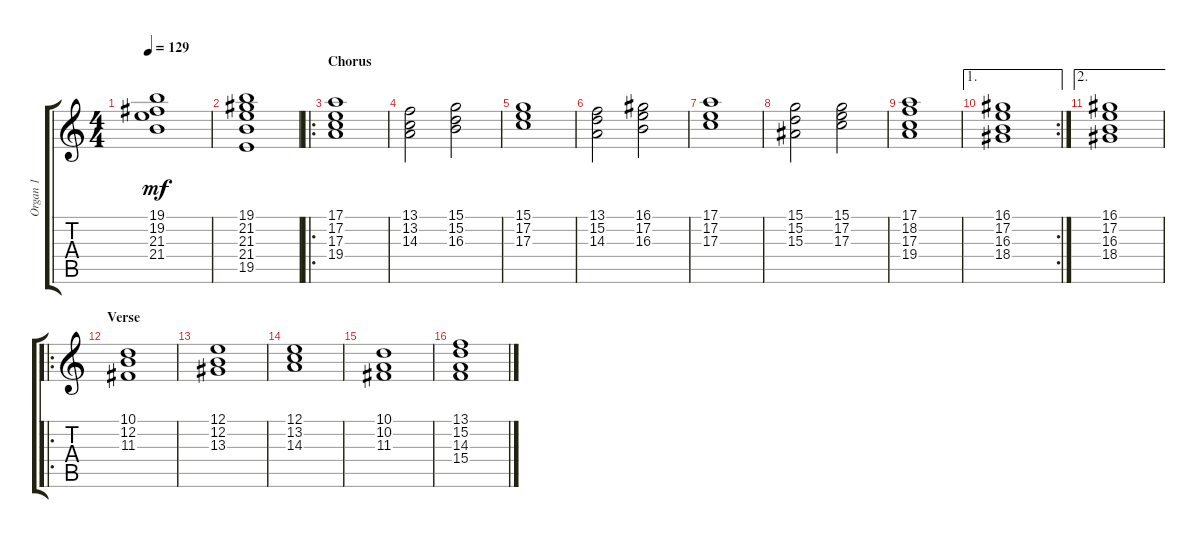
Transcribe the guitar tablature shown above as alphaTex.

\track ("Organ 1" "Organ 1") {instrument churchorgan}
\staff {score tabs}
\tuning (E4 B3 G3 D3 A2 E2) {hide}
\ts (4 4)
\tempo 129
\clef g2
\ks c
(19.1 19.2 21.3 21.4).1{dy mf} |
(19.1 21.2 21.3 21.4 19.5).1 |
\ro
\section ("" "Chorus")
(17.1 17.2 17.3 19.4).1 |
(13.1 13.2 14.3).2 (15.1 15.2 16.3).2 |
(15.1 17.2 17.3).1 |
(13.1 15.2 14.3).2 (16.1 17.2 16.3).2 |
(17.1 17.2 17.3).1 |
(15.1 15.2 15.3).2 (15.1 17.2 17.3).2 |
(17.1 18.2 17.3 19.4).1 |
\ae 1
\rc 2
(16.1 17.2 16.3 18.4).1 |
\ae 2
(16.1 17.2 16.3 18.4).1 |
\ro
\section ("" "Verse")
(10.1 12.2 11.3).1 |
(12.1 12.2 13.3).1 |
(12.1 13.2 14.3).1 |
(10.1 10.2 11.3).1 |
(13.1 15.2 14.3 15.4).1
